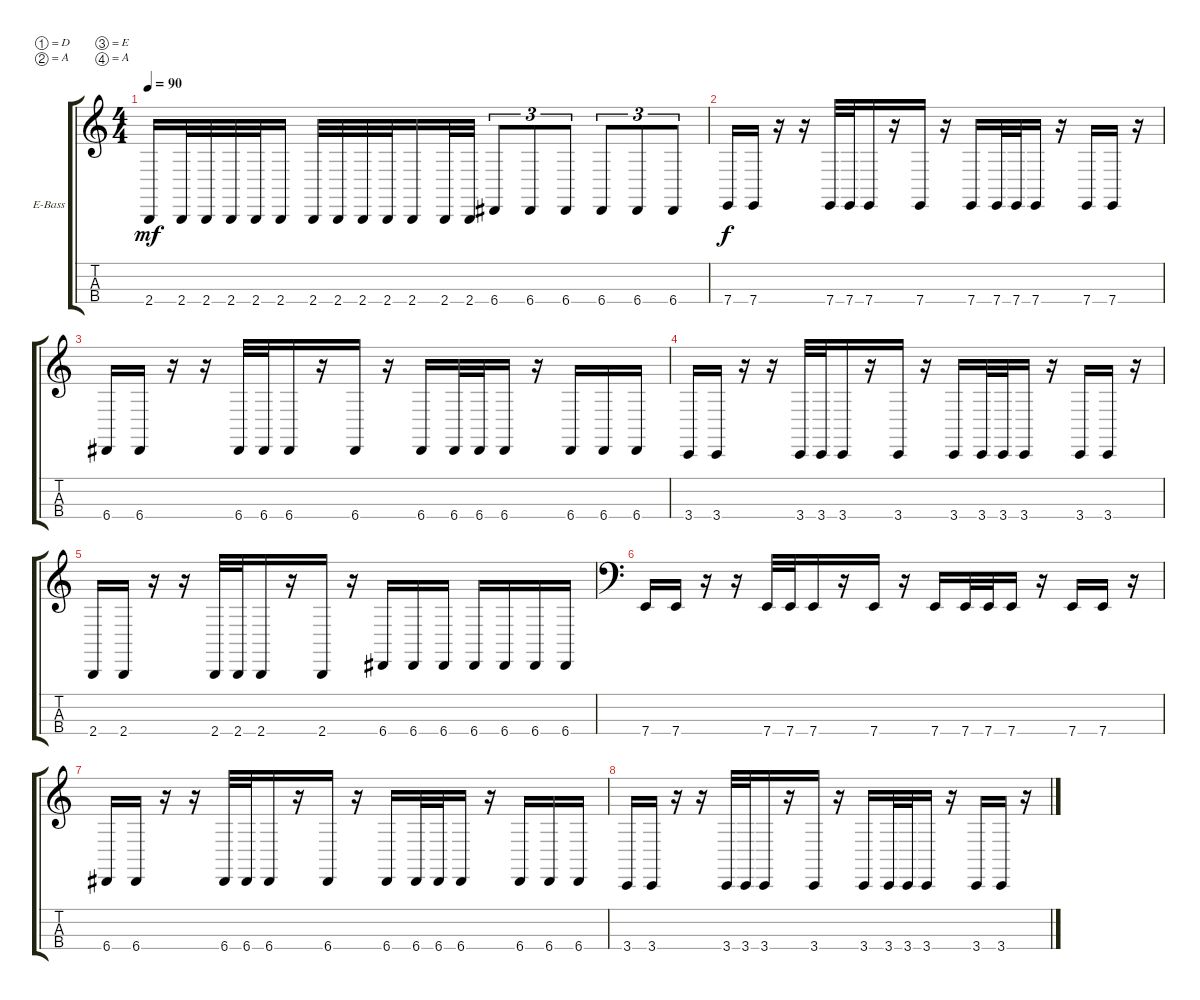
\bracketExtendMode groupsimilarinstruments
\firstSystemTrackNameOrientation horizontal
\otherSystemsTrackNameOrientation horizontal
\track ("Sinclair Alleron" "E-Bass") {instrument electricbassfinger}
\staff {score tabs}
\tuning (D2 A1 E1 A0)
\ts (4 4)
\tempo 90
\clef g2
\ks c
2.4.16{dy mf} 2.4.32 2.4.32 2.4.32 2.4.32 2.4.16 2.4.32 2.4.32 2.4.32 2.4.32 2.4.16 2.4.32 2.4.32 6.4.8{tu (3 2)} 6.4.8{tu (3 2)} 6.4.8{tu (3 2)} 6.4.8{tu (3 2)} 6.4.8{tu (3 2)} 6.4.8{tu (3 2)} |
7.4.16{dy f} 7.4.16 r.16 r.16 7.4.32 7.4.32 7.4.16 r.16 7.4.16 r.16 7.4.16 7.4.32 7.4.32 7.4.16 r.16 7.4.16 7.4.16 r.16 |
6.4.16 6.4.16 r.16 r.16 6.4.32 6.4.32 6.4.16 r.16 6.4.16 r.16 6.4.16 6.4.32 6.4.32 6.4.16 r.16 6.4.16 6.4.16 6.4.16 |
3.4.16 3.4.16 r.16 r.16 3.4.32 3.4.32 3.4.16 r.16 3.4.16 r.16 3.4.16 3.4.32 3.4.32 3.4.16 r.16 3.4.16 3.4.16 r.16 |
2.4.16 2.4.16 r.16 r.16 2.4.32 2.4.32 2.4.16 r.16 2.4.16 r.16 6.4.16 6.4.16 6.4.16 6.4.16 6.4.16 6.4.16 6.4.16 |
\clef f4
7.4.16 7.4.16 r.16 r.16 7.4.32 7.4.32 7.4.16 r.16 7.4.16 r.16 7.4.16 7.4.32 7.4.32 7.4.16 r.16 7.4.16 7.4.16 r.16 |
\clef g2
6.4.16 6.4.16 r.16 r.16 6.4.32 6.4.32 6.4.16 r.16 6.4.16 r.16 6.4.16 6.4.32 6.4.32 6.4.16 r.16 6.4.16 6.4.16 6.4.16 |
3.4.16 3.4.16 r.16 r.16 3.4.32 3.4.32 3.4.16 r.16 3.4.16 r.16 3.4.16 3.4.32 3.4.32 3.4.16 r.16 3.4.16 3.4.16 r.16
